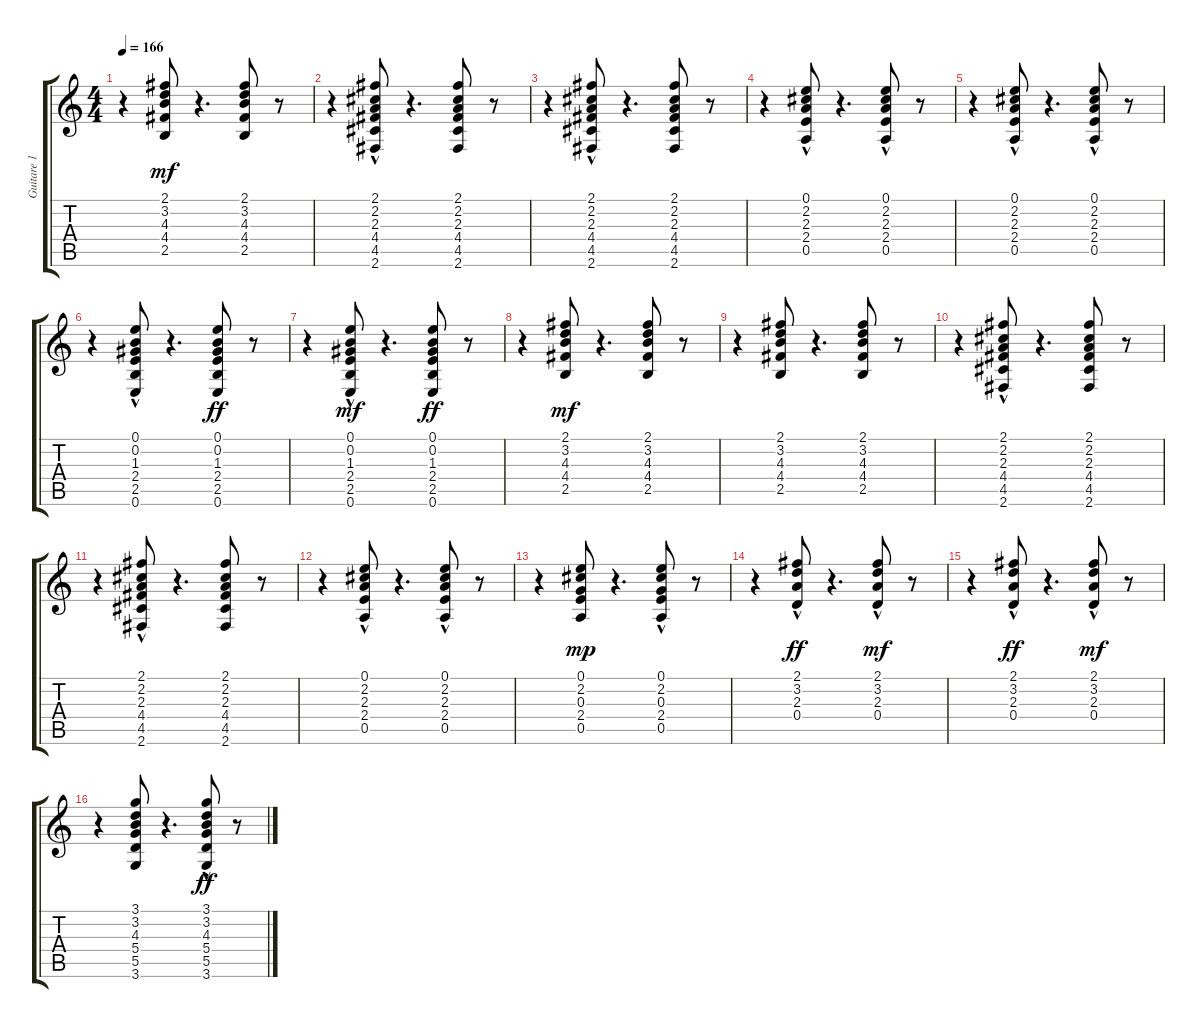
\track ("Guitare 1" "Guitare 1") {instrument acousticguitarsteel}
\staff {score tabs}
\tuning (E4 B3 G3 D3 A2 E2) {hide}
\ts (4 4)
\tempo 166
\clef g2
\ks c
r.4{dy mf} (2.1 3.2 4.3 4.4 2.5).8 r.4{d} (2.1 3.2 4.3 4.4 2.5).8 r.8 |
r.4 (2.1{hac} 2.2{hac} 2.3 4.4 4.5 2.6).8 r.4{d} (2.1 2.2 2.3 4.4 4.5 2.6).8 r.8 |
r.4 (2.1{hac} 2.2{hac} 2.3 4.4 4.5 2.6).8 r.4{d} (2.1 2.2 2.3 4.4 4.5 2.6).8 r.8 |
r.4 (0.1{hac} 2.2 2.3 2.4 0.5).8 r.4{d} (0.1{hac} 2.2 2.3{hac} 2.4 0.5).8 r.8 |
r.4 (0.1{hac} 2.2 2.3 2.4 0.5).8 r.4{d} (0.1{hac} 2.2 2.3{hac} 2.4 0.5).8 r.8 |
r.4 (0.1{hac} 0.2 1.3 2.4 2.5 0.6).8 r.4{d} (0.1 0.2 1.3 2.4 2.5 0.6).8{dy ff} r.8 |
r.4 (0.1{hac} 0.2 1.3 2.4 2.5 0.6).8{dy mf} r.4{d} (0.1 0.2 1.3 2.4 2.5 0.6).8{dy ff} r.8 |
r.4 (2.1 3.2 4.3 4.4 2.5).8{dy mf} r.4{d} (2.1 3.2 4.3 4.4 2.5).8 r.8 |
r.4 (2.1 3.2 4.3 4.4 2.5).8 r.4{d} (2.1 3.2 4.3 4.4 2.5).8 r.8 |
r.4 (2.1{hac} 2.2{hac} 2.3 4.4 4.5 2.6).8 r.4{d} (2.1 2.2 2.3 4.4 4.5 2.6).8 r.8 |
r.4 (2.1{hac} 2.2{hac} 2.3 4.4 4.5 2.6).8 r.4{d} (2.1 2.2 2.3 4.4 4.5 2.6).8 r.8 |
r.4 (0.1{hac} 2.2 2.3 2.4 0.5).8 r.4{d} (0.1{hac} 2.2 2.3{hac} 2.4 0.5).8 r.8 |
r.4 (0.1 2.2 0.3 2.4 0.5).8{dy mp} r.4{d} (0.1{hac} 2.2{hac} 0.3 2.4 0.5).8 r.8 |
r.4 (2.1 3.2 2.3{hac} 0.4).8{dy ff} r.4{d} (2.1 3.2 2.3{hac} 0.4).8{dy mf} r.8 |
r.4 (2.1 3.2 2.3{hac} 0.4).8{dy ff} r.4{d} (2.1 3.2 2.3{hac} 0.4).8{dy mf} r.8 |
r.4 (3.1 3.2 4.3 5.4 5.5 3.6).8 r.4{d} (3.1 3.2{hac} 4.3 5.4{hac} 5.5 3.6).8{dy ff} r.8
